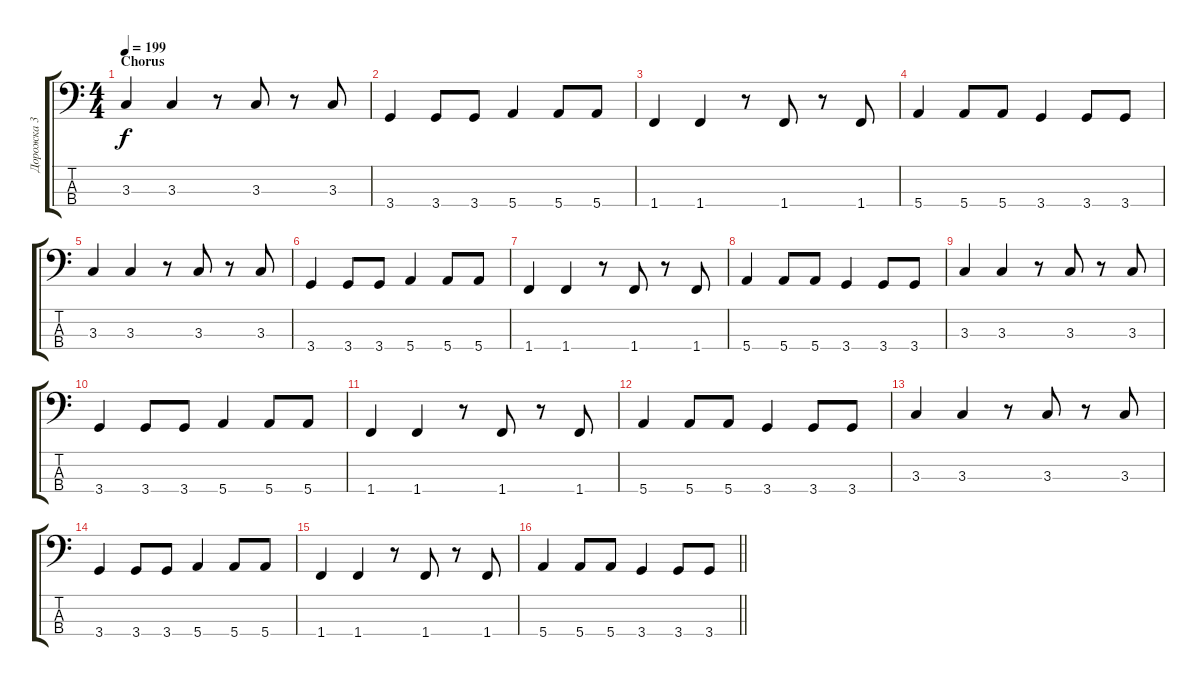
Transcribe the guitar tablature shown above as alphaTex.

\track ("Дорожка 3" "Дорожка 3") {instrument electricbassfinger}
\staff {score tabs}
\tuning (G2 D2 A1 E1) {hide}
\ts (4 4)
\section ("" "Chorus")
\tempo 199
\clef f4
\ks c
3.3.4{dy f} 3.3.4 r.8 3.3.8 r.8 3.3.8 |
3.4.4 3.4.8 3.4.8 5.4.4 5.4.8 5.4.8 |
1.4.4 1.4.4 r.8 1.4.8 r.8 1.4.8 |
5.4.4 5.4.8 5.4.8 3.4.4 3.4.8 3.4.8 |
3.3.4 3.3.4 r.8 3.3.8 r.8 3.3.8 |
3.4.4 3.4.8 3.4.8 5.4.4 5.4.8 5.4.8 |
1.4.4 1.4.4 r.8 1.4.8 r.8 1.4.8 |
5.4.4 5.4.8 5.4.8 3.4.4 3.4.8 3.4.8 |
3.3.4 3.3.4 r.8 3.3.8 r.8 3.3.8 |
3.4.4 3.4.8 3.4.8 5.4.4 5.4.8 5.4.8 |
1.4.4 1.4.4 r.8 1.4.8 r.8 1.4.8 |
5.4.4 5.4.8 5.4.8 3.4.4 3.4.8 3.4.8 |
3.3.4 3.3.4 r.8 3.3.8 r.8 3.3.8 |
3.4.4 3.4.8 3.4.8 5.4.4 5.4.8 5.4.8 |
1.4.4 1.4.4 r.8 1.4.8 r.8 1.4.8 |
\barLineRight lightlight
5.4.4 5.4.8 5.4.8 3.4.4 3.4.8 3.4.8
